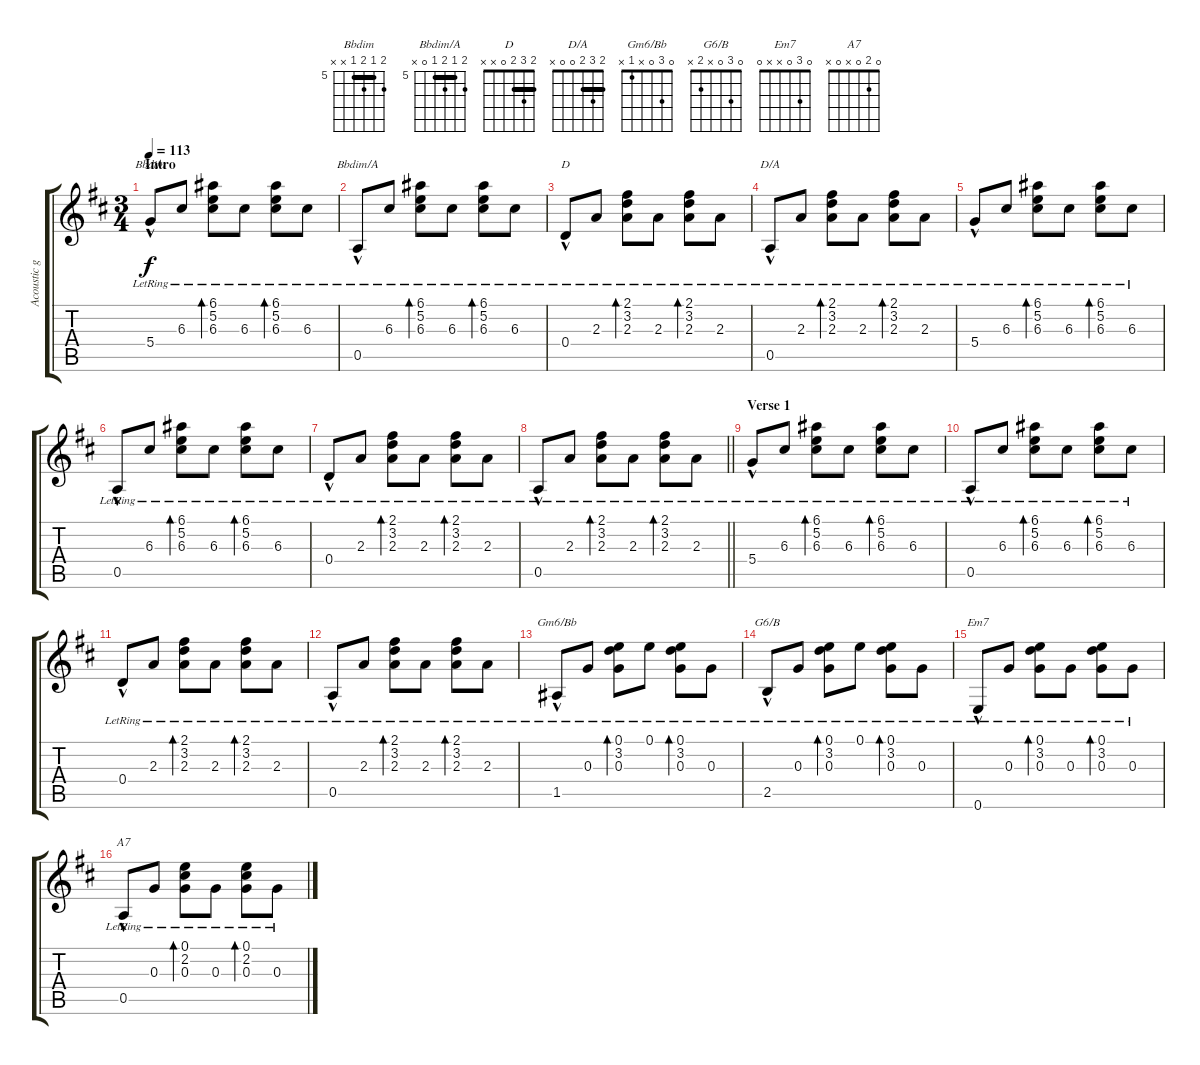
\track ("Acoustic guitar - Ralph McTell" "Acoustic g") {instrument acousticguitarsteel}
\staff {score tabs}
\tuning (E4 B3 G3 D3 A2 E2) {hide}
\chord ("Bbdim" 6 5 6 5 x x) {firstfret 5 barre 5}
\chord ("Bbdim/A" 6 5 6 5 0 x) {firstfret 5 barre 5}
\chord ("D" 2 3 2 0 x x) {barre 2}
\chord ("D/A" 2 3 2 0 0 x) {barre 2}
\chord ("Gm6/Bb" 0 3 0 x 1 x)
\chord ("G6/B" 0 3 0 x 2 x)
\chord ("Em7" 0 3 0 x x 0)
\chord ("A7" 0 2 0 x 0 x)
\ts (3 4)
\section ("" "Intro")
\tempo 113
\clef g2
\ks d
5.4{hac lr}.8{ch "Bbdim" dy f instrument acousticguitarsteel} 6.3{lr}.8 (6.1{lr} 5.2{lr} 6.3{lr}).8{bd 60} 6.3{lr}.8 (6.1{lr} 5.2{lr} 6.3{lr}).8{bd 60} 6.3{lr}.8 |
0.5{hac lr}.8{ch "Bbdim/A"} 6.3{lr}.8 (6.1{lr} 5.2{lr} 6.3{lr}).8{bd 60} 6.3{lr}.8 (6.1{lr} 5.2{lr} 6.3{lr}).8{bd 60} 6.3{lr}.8 |
0.4{hac lr}.8{ch "D"} 2.3{lr}.8 (2.1{lr} 3.2{lr} 2.3{lr}).8{bd 60} 2.3{lr}.8 (2.1{lr} 3.2{lr} 2.3{lr}).8{bd 60} 2.3{lr}.8 |
0.5{hac lr}.8{ch "D/A"} 2.3{lr}.8 (2.1{lr} 3.2{lr} 2.3{lr}).8{bd 60} 2.3{lr}.8 (2.1{lr} 3.2{lr} 2.3{lr}).8{bd 60} 2.3{lr}.8 |
5.4{hac lr}.8 6.3{lr}.8 (6.1{lr} 5.2{lr} 6.3{lr}).8{bd 60} 6.3{lr}.8 (6.1{lr} 5.2{lr} 6.3{lr}).8{bd 60} 6.3{lr}.8 |
0.5{hac lr}.8 6.3{lr}.8 (6.1{lr} 5.2{lr} 6.3{lr}).8{bd 60} 6.3{lr}.8 (6.1{lr} 5.2{lr} 6.3{lr}).8{bd 60} 6.3{lr}.8 |
0.4{hac lr}.8 2.3{lr}.8 (2.1{lr} 3.2{lr} 2.3{lr}).8{bd 60} 2.3{lr}.8 (2.1{lr} 3.2{lr} 2.3{lr}).8{bd 60} 2.3{lr}.8 |
\barLineRight lightlight
0.5{hac lr}.8 2.3{lr}.8 (2.1{lr} 3.2{lr} 2.3{lr}).8{bd 60} 2.3{lr}.8 (2.1{lr} 3.2{lr} 2.3{lr}).8{bd 60} 2.3{lr}.8 |
\section ("" "Verse 1")
5.4{hac lr}.8 6.3{lr}.8 (6.1{lr} 5.2{lr} 6.3{lr}).8{bd 60} 6.3{lr}.8 (6.1{lr} 5.2{lr} 6.3{lr}).8{bd 60} 6.3{lr}.8 |
0.5{hac lr}.8 6.3{lr}.8 (6.1{lr} 5.2{lr} 6.3{lr}).8{bd 60} 6.3{lr}.8 (6.1{lr} 5.2{lr} 6.3{lr}).8{bd 60} 6.3{lr}.8 |
0.4{hac lr}.8 2.3{lr}.8 (2.1{lr} 3.2{lr} 2.3{lr}).8{bd 60} 2.3{lr}.8 (2.1{lr} 3.2{lr} 2.3{lr}).8{bd 60} 2.3{lr}.8 |
0.5{hac lr}.8 2.3{lr}.8 (2.1{lr} 3.2{lr} 2.3{lr}).8{bd 60} 2.3{lr}.8 (2.1{lr} 3.2{lr} 2.3{lr}).8{bd 60} 2.3{lr}.8 |
1.5{hac lr}.8{ch "Gm6/Bb"} 0.3{lr}.8 (0.1{lr} 3.2{lr} 0.3{lr}).8{bd 60} 0.1{lr}.8 (0.1{lr} 3.2{lr} 0.3{lr}).8{bd 60} 0.3{lr}.8 |
2.5{hac lr}.8{ch "G6/B"} 0.3{lr}.8 (0.1{lr} 3.2{lr} 0.3{lr}).8{bd 60} 0.1{lr}.8 (0.1{lr} 3.2{lr} 0.3{lr}).8{bd 60} 0.3{lr}.8 |
0.6{hac lr}.8{ch "Em7"} 0.3{lr}.8 (0.1{lr} 3.2{lr} 0.3{lr}).8{bd 60} 0.3{lr}.8 (0.1{lr} 3.2{lr} 0.3{lr}).8{bd 60} 0.3{lr}.8 |
0.5{hac lr}.8{ch "A7"} 0.3{lr}.8 (0.1{lr} 2.2{lr} 0.3{lr}).8{bd 60} 0.3{lr}.8 (0.1{lr} 2.2{lr} 0.3{lr}).8{bd 60} 0.3{lr}.8
